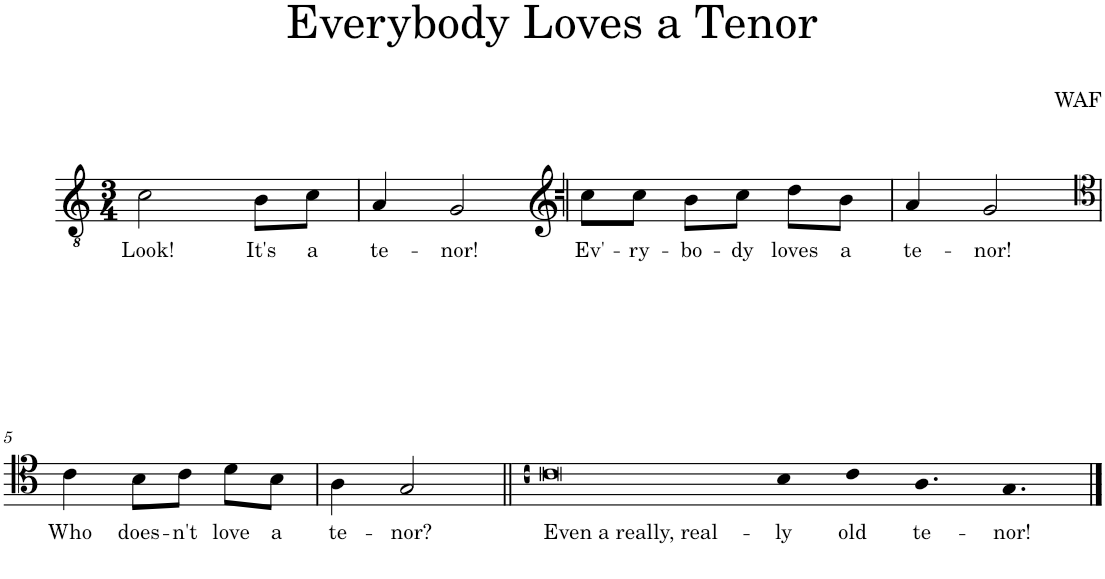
**kern	**text
*part1	*part1
*staff1	*staff1
*I"Tenor	*
*I'T.	*
*clefGv2	*
*k[]	*
*M3/4	*
=1	=1
!	!LO:LY:b
2c\	Look!
!	!LO:LY:b
8B\L	It's
!	!LO:LY:b
8c\J	a
=2	=2
!	!LO:LY:b
4A/	te-
!	!LO:LY:b
2G/	-nor!
=3	=3
*clefGv2	*
!	!LO:LY:b
8c\L	Ev'-
!	!LO:LY:b
8c\J	-ry-
!	!LO:LY:b
8B\L	-bo-
!	!LO:LY:b
8c\J	-dy
!	!LO:LY:b
8d\L	loves
!	!LO:LY:b
8B\J	a
=4	=4
!	!LO:LY:b
4A/	te-
!	!LO:LY:b
2G/	-nor!
!!LO:LB:g=z
=5	=5
*clefC4	*
!	!LO:LY:b
4c\	Who
!	!LO:LY:b
8B\L	does-
!	!LO:LY:b
8c\J	-n't
!	!LO:LY:b
8d\L	love
!	!LO:LY:b
8B\J	a
=6	=6
!	!LO:LY:b
4A\	te-
!	!LO:LY:b
2G/	-nor?
=7||	=7||
!	!LO:LY:b
[2.c	Even a really, real-
4ryy	.
!	!LO:LY:b
4B	-ly
!	!LO:LY:b
4c	old
!	!LO:LY:b
4.A	te-
!	!LO:LY:b
4.G	-nor!
==8	==8
2.c_	.
=9	=9
2c]	.
=	=
*-	*-
